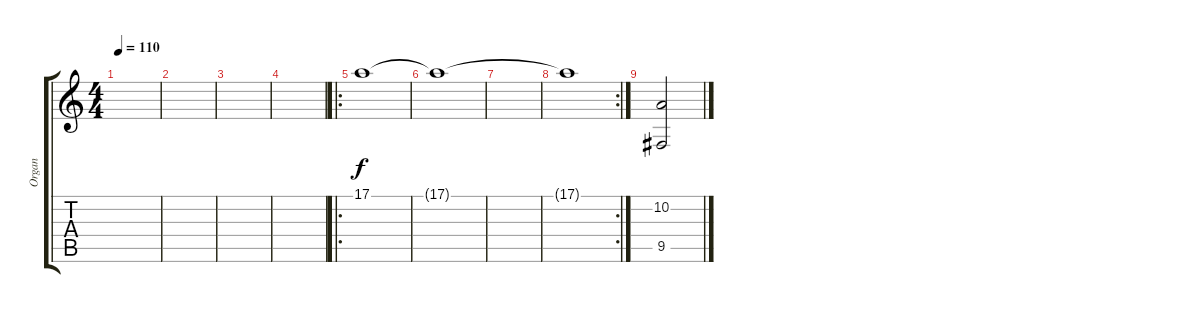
\track ("Organ" "Organ") {instrument churchorgan}
\staff {score tabs}
\tuning (E4 B3 G3 D3 A2 E2) {hide}
\ts (4 4)
\tempo 110
\clef g2
\ks c
|
|
|
|
\ro
17.1.1 |
17.1{t}.1 |
|
\rc 2
17.1{t}.1 |
(10.2 9.5).2
